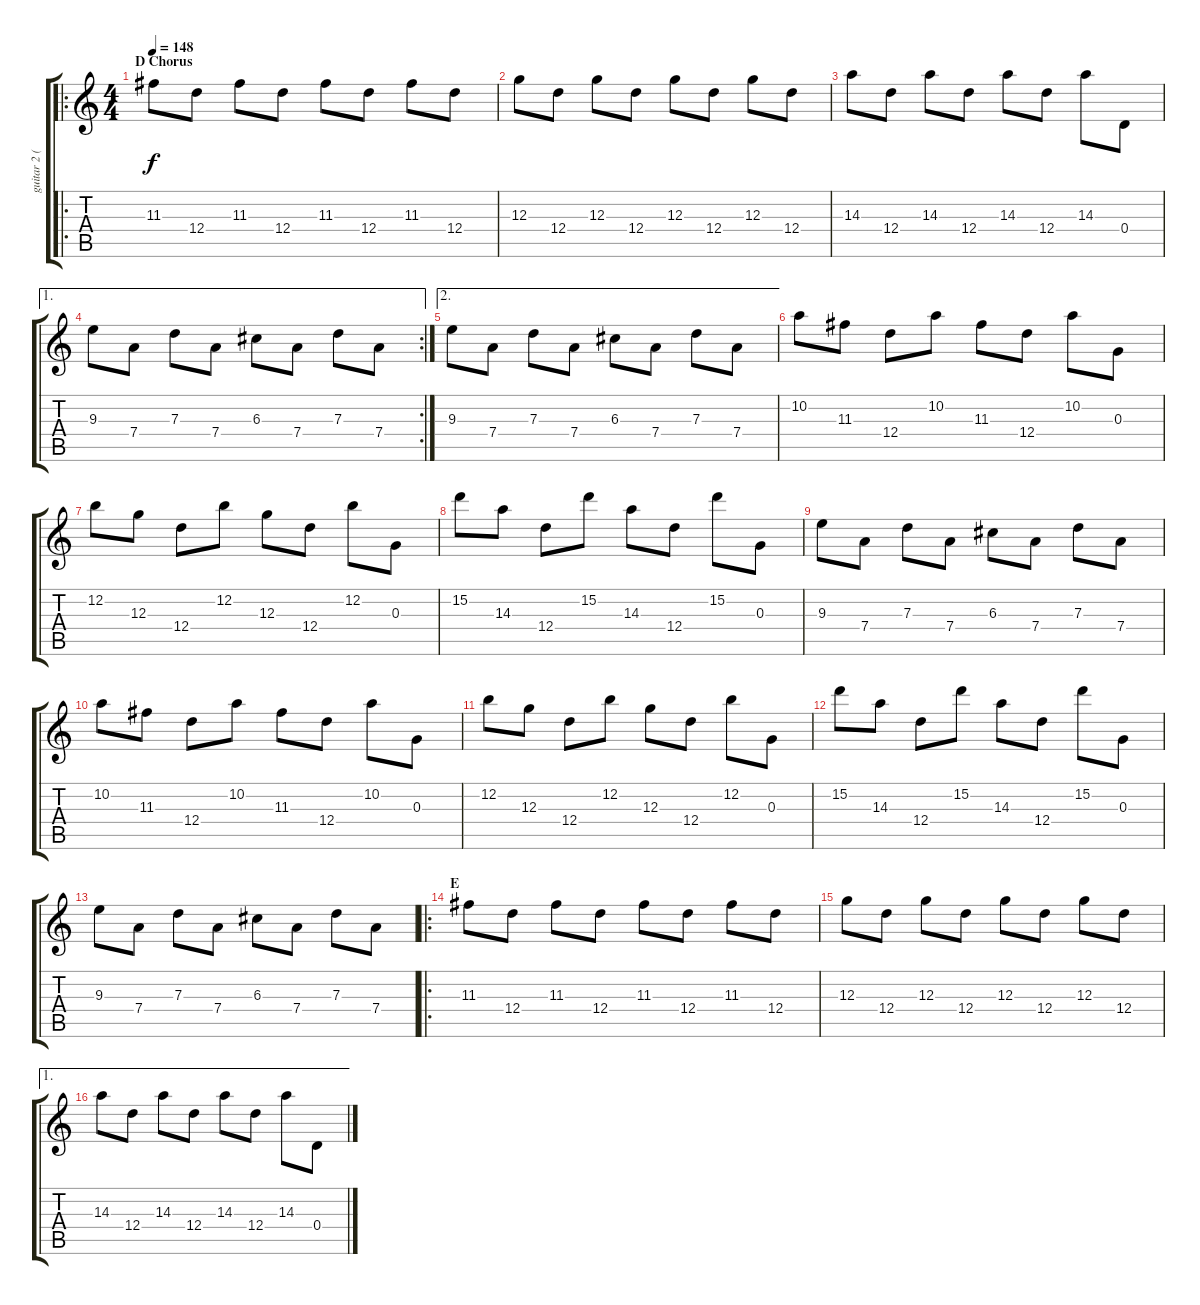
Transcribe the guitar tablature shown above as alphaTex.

\track ("guitar 2 (for stereo) sound" "guitar 2 (") {mute instrument distortionguitar}
\staff {score tabs}
\tuning (E4 B3 G3 D3 A2 E2) {hide}
\ro
\ts (4 4)
\section ("" "D Chorus")
\tempo 148
\clef g2
\ks c
11.3.8{dy f} 12.4.8 11.3.8 12.4.8 11.3.8 12.4.8 11.3.8 12.4.8 |
12.3.8 12.4.8 12.3.8 12.4.8 12.3.8 12.4.8 12.3.8 12.4.8 |
14.3.8 12.4.8 14.3.8 12.4.8 14.3.8 12.4.8 14.3.8 0.4.8 |
\ae 1
\rc 2
9.3.8 7.4.8 7.3.8 7.4.8 6.3.8 7.4.8 7.3.8 7.4.8 |
\ae 2
9.3.8 7.4.8 7.3.8 7.4.8 6.3.8 7.4.8 7.3.8 7.4.8 |
10.2.8 11.3.8 12.4.8 10.2.8 11.3.8 12.4.8 10.2.8 0.3.8 |
12.2.8 12.3.8 12.4.8 12.2.8 12.3.8 12.4.8 12.2.8 0.3.8 |
15.2.8 14.3.8 12.4.8 15.2.8 14.3.8 12.4.8 15.2.8 0.3.8 |
9.3.8 7.4.8 7.3.8 7.4.8 6.3.8 7.4.8 7.3.8 7.4.8 |
10.2.8 11.3.8 12.4.8 10.2.8 11.3.8 12.4.8 10.2.8 0.3.8 |
12.2.8 12.3.8 12.4.8 12.2.8 12.3.8 12.4.8 12.2.8 0.3.8 |
15.2.8 14.3.8 12.4.8 15.2.8 14.3.8 12.4.8 15.2.8 0.3.8 |
9.3.8 7.4.8 7.3.8 7.4.8 6.3.8 7.4.8 7.3.8 7.4.8 |
\ro
\section ("" "E ")
11.3.8 12.4.8 11.3.8 12.4.8 11.3.8 12.4.8 11.3.8 12.4.8 |
12.3.8 12.4.8 12.3.8 12.4.8 12.3.8 12.4.8 12.3.8 12.4.8 |
\ae 1
14.3.8 12.4.8 14.3.8 12.4.8 14.3.8 12.4.8 14.3.8 0.4.8
